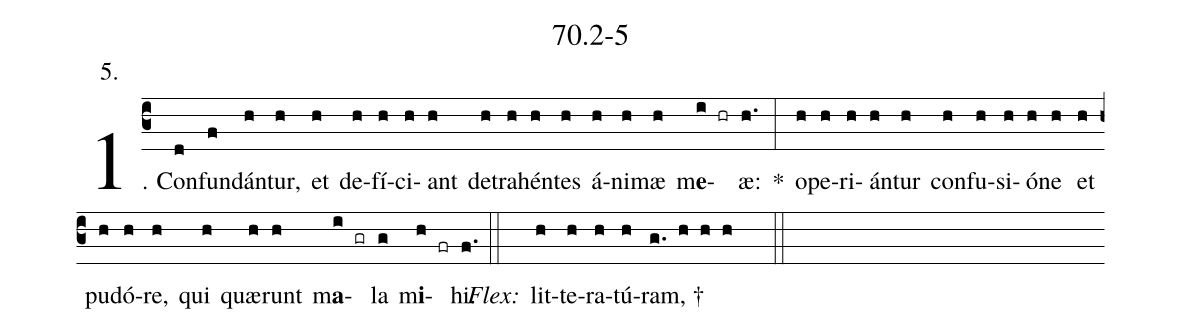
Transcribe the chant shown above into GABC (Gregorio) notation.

name: 70.2-5;
annotation: 5.;
%%
(c3)1. Con(d)fun(f)dán(h)tur,(h) et(h) de(h)fí(h)ci(h)ant(h) de(h)tra(h)hén(h)tes(h) á(h)ni(h)mæ(h) m<b>e</b>(i hr)æ:(h.) *(:) o(h)pe(h)ri(h)án(h)tur(h) con(h)fu(h)si(h)ó(h)ne(h) et(h) pu(h)dó(h)re,(h) qui(h) quæ(h)runt(h) m<b>a</b>(i gr)la(g) m<b>i</b>(h fr)hi.(f.) (::)
<i>Flex:</i>()  lit(h)te(h)ra(h)tú(h)ram, †(g. h h h  ::)
